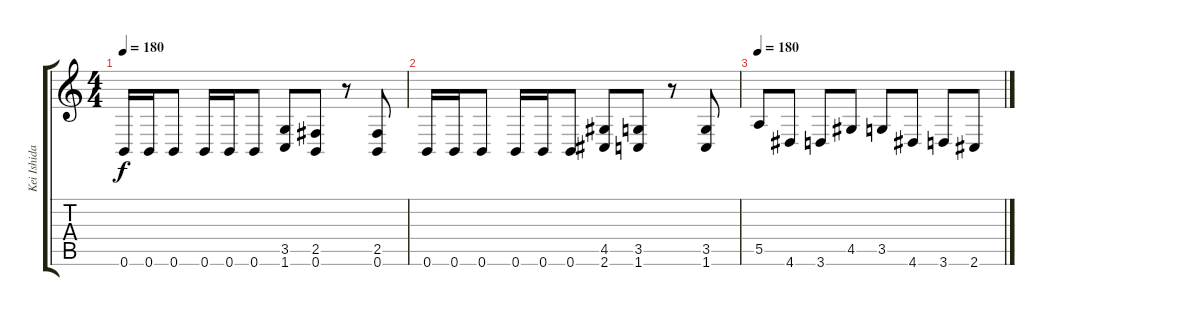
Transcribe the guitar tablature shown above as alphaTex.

\track ("Kei Ishida 2" "Kei Ishida") {instrument distortionguitar}
\staff {score tabs}
\tuning (B3 Gb3 D3 A2 E2 B1) {hide}
\ts (4 4)
\tempo 180
\clef g2
\ks c
0.6.16{dy f} 0.6.16 0.6.8 0.6.16 0.6.16 0.6.8 (3.5 1.6).8 (2.5 0.6).8 r.8 (2.5 0.6).8 |
0.6.16 0.6.16 0.6.8 0.6.16 0.6.16 0.6.8 (4.5 2.6).8 (3.5 1.6).8 r.8 (3.5 1.6).8 |
\tempo 180
5.5.8 4.6.8 3.6.8 4.5.8 3.5.8 4.6.8 3.6.8 2.6.8
